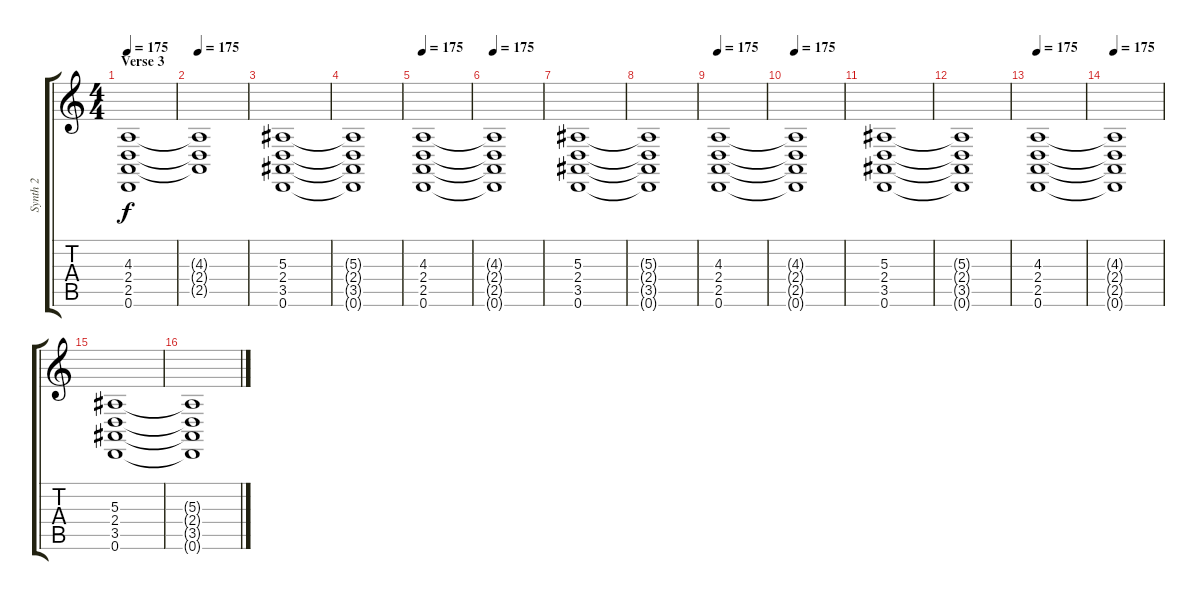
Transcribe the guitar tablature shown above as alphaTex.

\track ("Synth 2" "Synth 2") {instrument brasssection}
\staff {score tabs}
\tuning (D4 A3 F3 C3 G2 D2) {hide}
\ts (4 4)
\section ("" "Verse 3")
\tempo 175
\clef g2
\ks c
(4.3 2.4 2.5 0.6).1{dy f} |
\tempo 175
(4.3{t} 2.4{t} 2.5{t}).1 |
(5.3 2.4 3.5 0.6).1 |
(5.3{t} 2.4{t} 3.5{t} 0.6{t}).1 |
\tempo 175
(4.3 2.4 2.5 0.6).1 |
\tempo 175
(4.3{t} 2.4{t} 2.5{t} 0.6{t}).1 |
(5.3 2.4 3.5 0.6).1 |
(5.3{t} 2.4{t} 3.5{t} 0.6{t}).1 |
\tempo 175
(4.3 2.4 2.5 0.6).1 |
\tempo 175
(4.3{t} 2.4{t} 2.5{t} 0.6{t}).1 |
(5.3 2.4 3.5 0.6).1 |
(5.3{t} 2.4{t} 3.5{t} 0.6{t}).1 |
\tempo 175
(4.3 2.4 2.5 0.6).1 |
\tempo 175
(4.3{t} 2.4{t} 2.5{t} 0.6{t}).1 |
(5.3 2.4 3.5 0.6).1 |
(5.3{t} 2.4{t} 3.5{t} 0.6{t}).1
